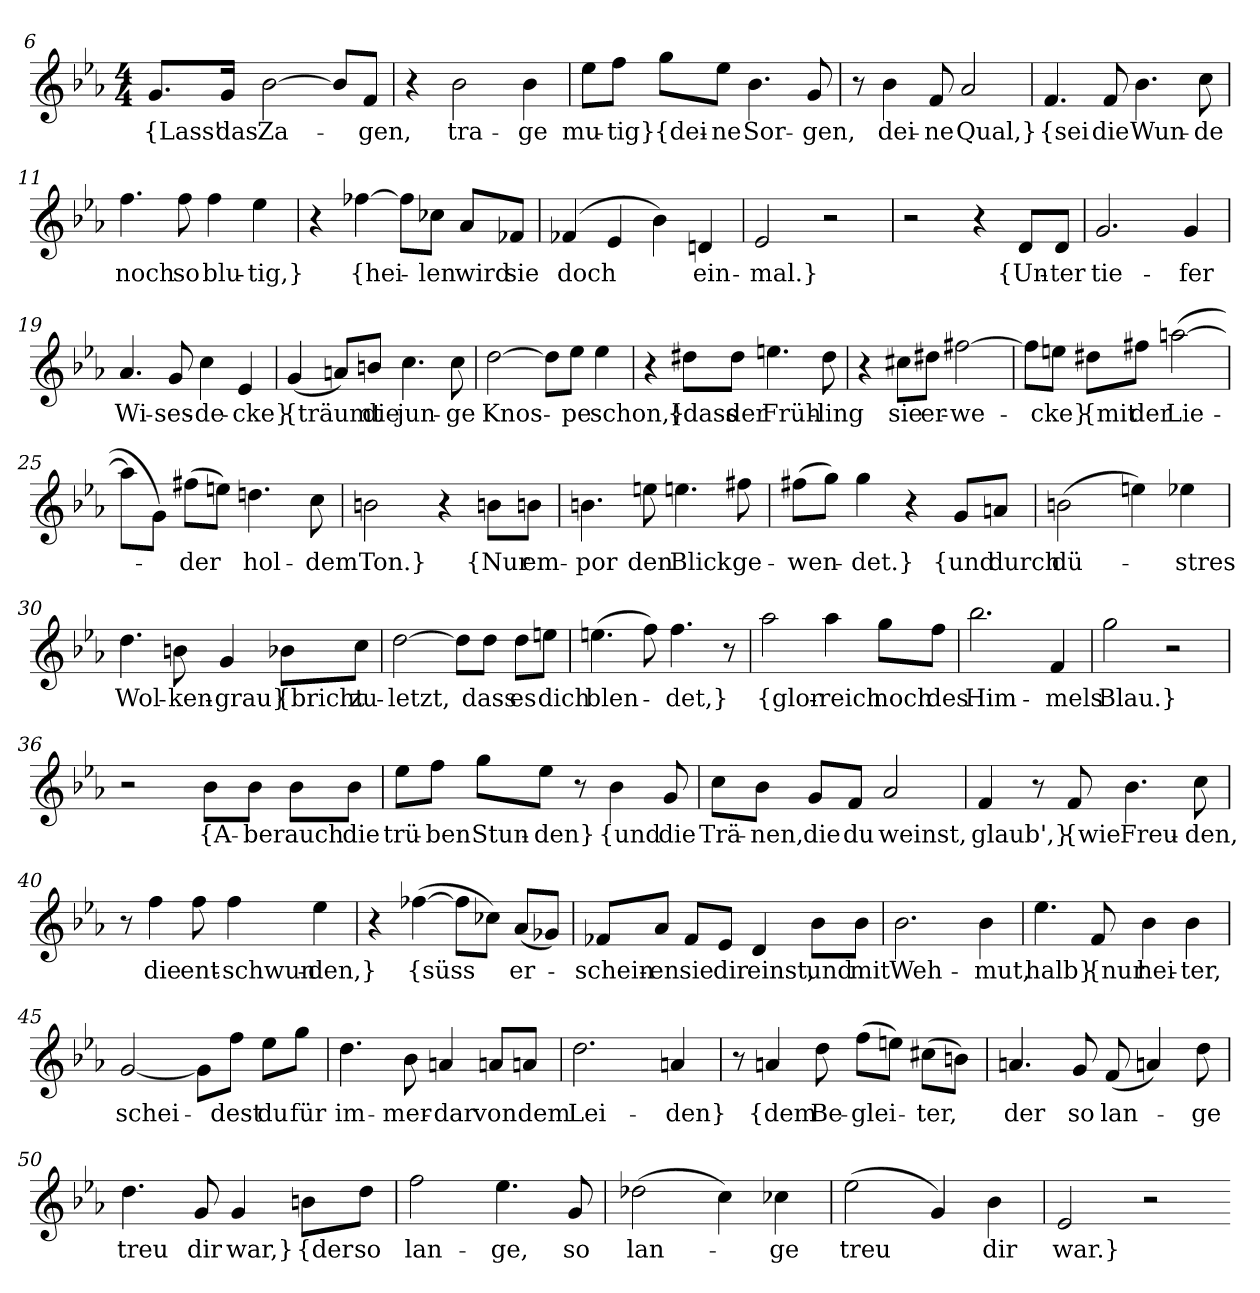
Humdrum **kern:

**kern	**text
*part1	*part1
*staff1	*staff1
*clefG2	*
*k[b-e-a-]	*
*M4/4	*
=6	=6
8.g/L	{Lass'
16g/Jk	das
[2b-	Za-
8b-/L]	.
8f/J	-gen,
=7	=7
4r	.
2b-	tra-
4b-	-ge
=8	=8
8ee-\L	mu-
8ff\J	-tig}
8gg\L	{dei-
8ee-\J	-ne
4.b-	Sor-
8g	-gen,
=9	=9
8r	.
4b-	dei-
8f	-ne
2a-	Qual,}
=10	=10
4.f	{sei
8f	die
4.b-	Wun-
8cc	-de
=11	=11
4.ff	noch
8ff	so
4ff	blu-
4ee-	-tig,}
=12	=12
4r	.
[4ff-X	{hei-
8ff-\L]	.
8cc-X\J	-len
8a-/L	wird
8f-X/J	sie
=13	=13
(4f-X	doch
4e-	.
4b-)	.
4dn	ein-
=14	=14
2e-	-mal.}
2r	.
=17	=17
2r	.
4r	.
8d/L	{Un-
8d/J	-ter
=18	=18
2.g	tie-
4g	-fer
=19	=19
4.a-	Wi-
8g	-ses-
4cc	-de-
4e-	-cke}
=20	=20
(4g	{träumt
8an/L)	.
8bn/J	die
4.cc	jun-
8cc	-ge
=21	=21
[2dd	Knos-
8dd\L]	.
8ee-\J	-pe
4ee-	schon,}
=22	=22
4r	.
8dd#X\L	{dass
8dd#\J	der
4.een	Früh-
8dd#	-ling
=23	=23
4r	.
8cc#X\L	sie
8dd#X\J	er-
[2ff#X	-we-
=24	=24
8ff#\L]	.
8een\J	-cke}
8dd#X\L	{mit
8ff#X\J	der
([2aan	Lie-
=25	=25
8aan\L]	.
8g\J)	.
(8ff#X\L	-der
8een\J)	.
4.ddn	hol-
8cc	-dem
=26	=26
2bn	Ton.}
4r	.
8bn\L	{Nur
8bn\J	em-
=27	=27
4.bn	-por
8een	den
4.een	Blick
8ff#X	ge-
=28	=28
(8ff#X\L	-wen-
8gg\J)	.
4gg	-det.}
4r	.
8g/L	{und
8an/J	durch
=29	=29
(2bn	dü-
4een)	.
4ee-X	-stres
=30	=30
4.dd	Wol-
8bn	-ken-
4g	-grau}
8b-X\L	{bricht
8cc\J	zu-
=31	=31
[2dd	-letzt,
8dd\L]	.
8dd\J	dass
8dd\L	es
8een\J	dich
=32	=32
(4.een	blen-
8ff)	.
4.ff	-det,}
8r	.
=33	=33
2aa-	{glor-
4aa-	-reich
8gg\L	noch
8ff\J	des
=34	=34
2.bb-	Him-
4f	-mels
=35	=35
2gg	Blau.}
2r	.
=36	=36
2r	.
8b-\L	{A-
8b-\J	-ber
8b-\L	auch
8b-\J	die
=37	=37
8ee-\L	trü-
8ff\J	-ben
8gg\L	Stun-
8ee-\J	-den}
8r	.
4b-	{und
8g	die
=38	=38
8cc\L	Trä-
8b-\J	-nen,
8g/L	die
8f/J	du
2a-	weinst,
=39	=39
4f	glaub',}
8r	.
8f	{wie
4.b-	Freu-
8cc	-den,
=40	=40
8r	.
4ff	die
8ff	ent-
4ff	-schwun-
4ee-	-den,}
=41	=41
4r	.
([4ff-X	{süss
8ff-\L]	.
8cc-X\J)	.
(8a-/L	er-
8g-X/J)	.
=42	=42
8f-X/L	-schein-
8a-/J	-en
8f-/L	sie
8e-/J	dir
4d	einst,
8b-\L	und
8b-\J	mit
=43	=43
2.b-	Weh-
4b-	-mut,
=44	=44
4.ee-	halb}
8f	{nur
4b-	hei-
4b-	-ter,
=45	=45
[2g	schei-
8g\L]	.
8ff\J	-dest
8ee-\L	du
8gg\J	für
=46	=46
4.dd	im-
8b-	-mer-
4an	-dar
8an/L	von
8an/J	dem
=47	=47
2.dd	Lei-
4an	-den}
=48	=48
8r	.
4an	{dem
8dd	Be-
(8ff\L	-glei-
8een\J)	.
(8cc#X\L	-ter,
8bn\J)	.
=49	=49
4.an	der
8g	so
(8f	lan-
4an)	.
8dd	-ge
=50	=50
4.dd	treu
8g	dir
4g	war,}
8bn\L	{der
8dd\J	so
=51	=51
2ff	lan-
4.ee-	-ge,
8g	so
=52	=52
(2dd-X	lan-
4cc)	.
4cc-X	-ge
=53	=53
(2ee-	treu
4g)	.
4b-	dir
=54	=54
2e-	war.}
2r	.
=-	=-
*-	*-
